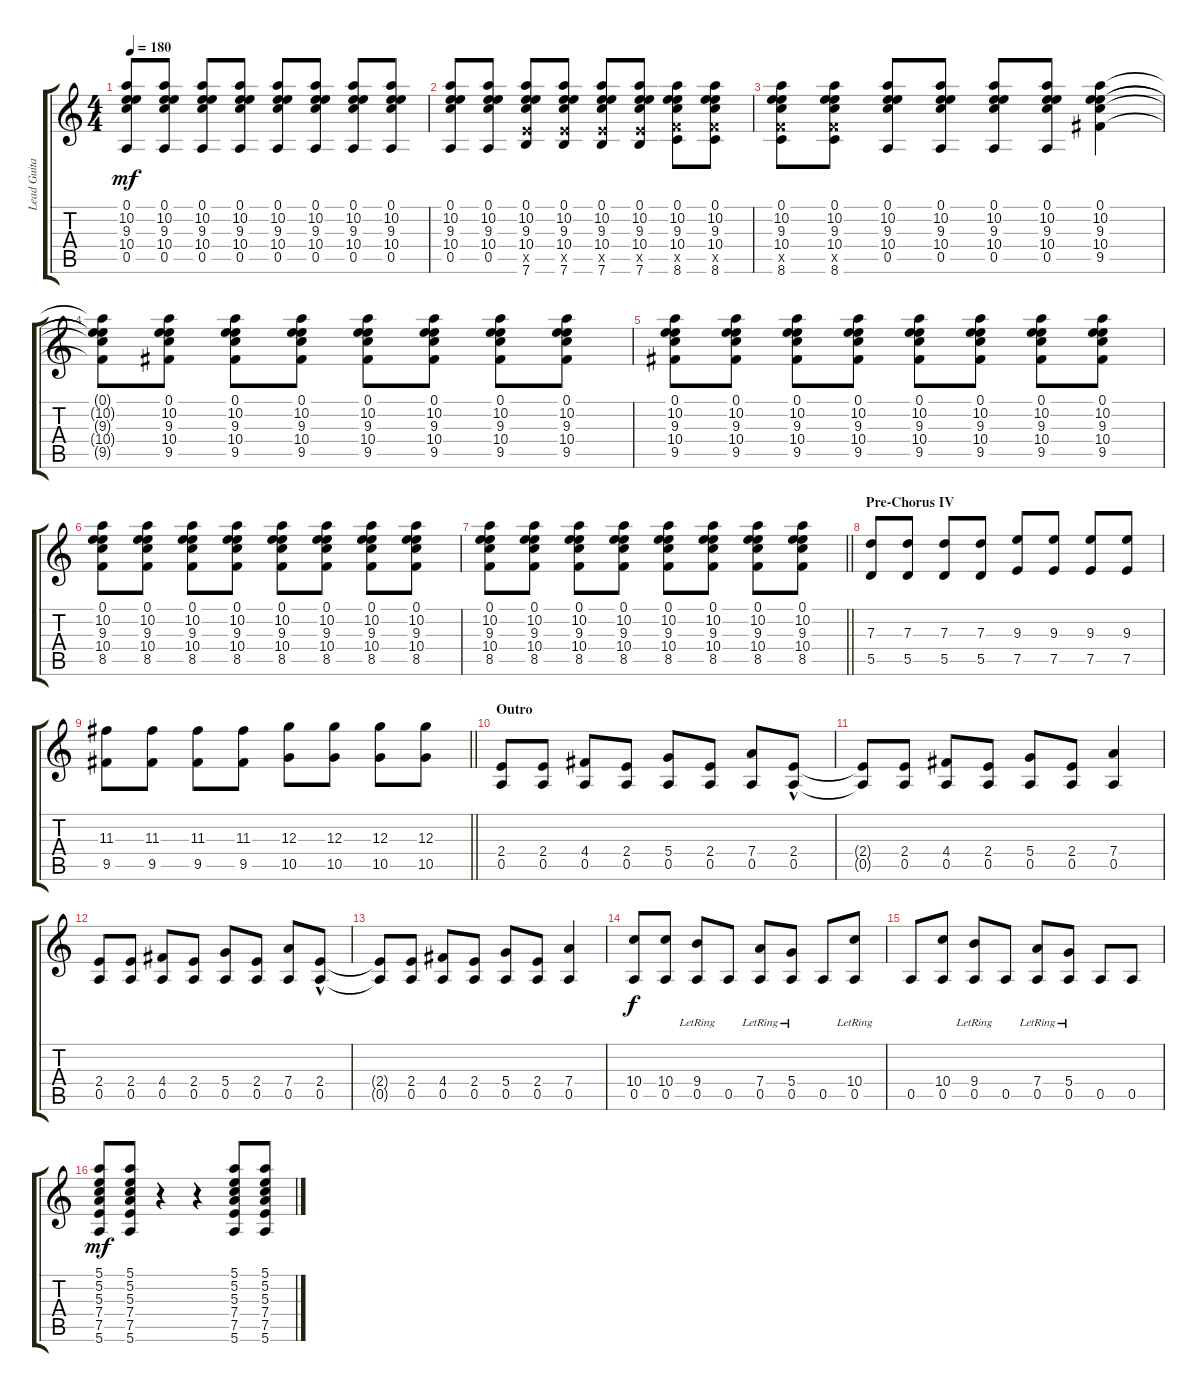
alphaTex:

\track ("Lead Guitar" "Lead Guita") {instrument electricguitarclean}
\staff {score tabs}
\tuning (E4 B3 G3 D3 A2 E2) {hide}
\ts (4 4)
\tempo 180
\clef g2
\ks aminor
(0.1 10.2 9.3 10.4 0.5).8{dy mf} (0.1 10.2 9.3 10.4 0.5).8 (0.1 10.2 9.3 10.4 0.5).8 (0.1 10.2 9.3 10.4 0.5).8 (0.1 10.2 9.3 10.4 0.5).8 (0.1 10.2 9.3 10.4 0.5).8 (0.1 10.2 9.3 10.4 0.5).8 (0.1 10.2 9.3 10.4 0.5).8 |
(0.1 10.2 9.3 10.4 0.5).8 (0.1 10.2 9.3 10.4 0.5).8 (0.1 10.2 9.3 10.4 7.5{x} 7.6).8 (0.1 10.2 9.3 10.4 7.5{x} 7.6).8 (0.1 10.2 9.3 10.4 7.5{x} 7.6).8 (0.1 10.2 9.3 10.4 7.5{x} 7.6).8 (0.1 10.2 9.3 10.4 8.5{x} 8.6).8 (0.1 10.2 9.3 10.4 8.5{x} 8.6).8 |
(0.1 10.2 9.3 10.4 8.5{x} 8.6).8 (0.1 10.2 9.3 10.4 8.5{x} 8.6).8 (0.1 10.2 9.3 10.4 0.5).8 (0.1 10.2 9.3 10.4 0.5).8 (0.1 10.2 9.3 10.4 0.5).8 (0.1 10.2 9.3 10.4 0.5).8 (0.1 10.2 9.3 10.4 9.5).4 |
(0.1{t} 10.2{t} 9.3{t} 10.4{t} 9.5{t}).8 (0.1 10.2 9.3 10.4 9.5).8 (0.1 10.2 9.3 10.4 9.5).8 (0.1 10.2 9.3 10.4 9.5).8 (0.1 10.2 9.3 10.4 9.5).8 (0.1 10.2 9.3 10.4 9.5).8 (0.1 10.2 9.3 10.4 9.5).8 (0.1 10.2 9.3 10.4 9.5).8 |
(0.1 10.2 9.3 10.4 9.5).8 (0.1 10.2 9.3 10.4 9.5).8 (0.1 10.2 9.3 10.4 9.5).8 (0.1 10.2 9.3 10.4 9.5).8 (0.1 10.2 9.3 10.4 9.5).8 (0.1 10.2 9.3 10.4 9.5).8 (0.1 10.2 9.3 10.4 9.5).8 (0.1 10.2 9.3 10.4 9.5).8 |
(0.1 10.2 9.3 10.4 8.5).8 (0.1 10.2 9.3 10.4 8.5).8 (0.1 10.2 9.3 10.4 8.5).8 (0.1 10.2 9.3 10.4 8.5).8 (0.1 10.2 9.3 10.4 8.5).8 (0.1 10.2 9.3 10.4 8.5).8 (0.1 10.2 9.3 10.4 8.5).8 (0.1 10.2 9.3 10.4 8.5).8 |
\barLineRight lightlight
(0.1 10.2 9.3 10.4 8.5).8 (0.1 10.2 9.3 10.4 8.5).8 (0.1 10.2 9.3 10.4 8.5).8 (0.1 10.2 9.3 10.4 8.5).8 (0.1 10.2 9.3 10.4 8.5).8 (0.1 10.2 9.3 10.4 8.5).8 (0.1 10.2 9.3 10.4 8.5).8 (0.1 10.2 9.3 10.4 8.5).8 |
\section ("" "Pre-Chorus IV")
(7.3 5.5).8 (7.3 5.5).8 (7.3 5.5).8 (7.3 5.5).8 (9.3 7.5).8 (9.3 7.5).8 (9.3 7.5).8 (9.3 7.5).8 |
\barLineRight lightlight
(11.3 9.5).8 (11.3 9.5).8 (11.3 9.5).8 (11.3 9.5).8 (12.3 10.5).8 (12.3 10.5).8 (12.3 10.5).8 (12.3 10.5).8 |
\section ("" "Outro")
(2.4 0.5).8{instrument overdrivenguitar} (2.4 0.5).8 (4.4 0.5).8 (2.4 0.5).8 (5.4 0.5).8 (2.4 0.5).8 (7.4 0.5).8 (2.4{hac} 0.5{hac}).8 |
(2.4{t} 0.5{t}).8 (2.4 0.5).8 (4.4 0.5).8 (2.4 0.5).8 (5.4 0.5).8 (2.4 0.5).8 (7.4 0.5).4 |
(2.4 0.5).8 (2.4 0.5).8 (4.4 0.5).8 (2.4 0.5).8 (5.4 0.5).8 (2.4 0.5).8 (7.4 0.5).8 (2.4{hac} 0.5{hac}).8 |
(2.4{t} 0.5{t}).8 (2.4 0.5).8 (4.4 0.5).8 (2.4 0.5).8 (5.4 0.5).8 (2.4 0.5).8 (7.4 0.5).4 |
(10.4 0.5).8{dy f} (10.4 0.5).8 (9.4{lr} 0.5).8 0.5.8 (7.4{lr} 0.5).8 (5.4{lr} 0.5).8 0.5.8 (10.4{lr} 0.5).8 |
0.5.8 (10.4 0.5).8 (9.4{lr} 0.5).8 0.5.8 (7.4{lr} 0.5).8 (5.4{lr} 0.5).8 0.5.8 0.5.8 |
(5.1 5.2 5.3 7.4 7.5 5.6).8{dy mf} (5.1 5.2 5.3 7.4 7.5 5.6).8 r.4 r.4 (5.1 5.2 5.3 7.4 7.5 5.6).8 (5.1 5.2 5.3 7.4 7.5 5.6).8
